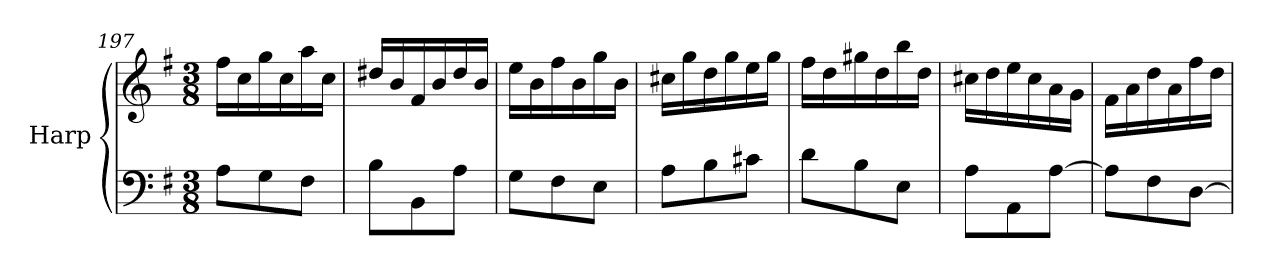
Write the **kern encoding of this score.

**kern	**kern
*part1	*part1
*staff2	*staff1
*I"Harp	*
*I'Hp	*
*clefF4	*clefG2
*k[f#]	*k[f#]
*M3/8	*M3/8
=197	=197
8A\L	16ff#\LL
.	16cc\
8G\	16gg\
.	16cc\
8F#\J	16aa\
.	16cc\JJ
=198	=198
8B\L	16dd#X/LL
.	16b/
8BB\	16f#/
.	16b/
8A\J	16dd#/
.	16b/JJ
=199	=199
8G\L	16ee\LL
.	16b\
8F#\	16ff#\
.	16b\
8E\J	16gg\
.	16b\JJ
!!LO:LB:g=z
=200	=200
8A\L	16cc#X\LL
.	16gg\
8B\	16dd\
.	16gg\
8c#X\J	16ee\
.	16gg\JJ
=201	=201
8d\L	16ff#\LL
.	16dd\
8B\	16gg#X\
.	16dd\
8E\J	16bb\
.	16dd\JJ
=202	=202
8A\L	16cc#X\LL
.	16dd\
8AA\	16ee\
.	16cc#\
[8A\J	16a\
.	16g\JJ
=203	=203
8A\L]	16f#\LL
.	16a\
8F#\	16dd\
.	16a\
[8D\J	16ff#\
.	16dd\JJ
=	=
*-	*-
